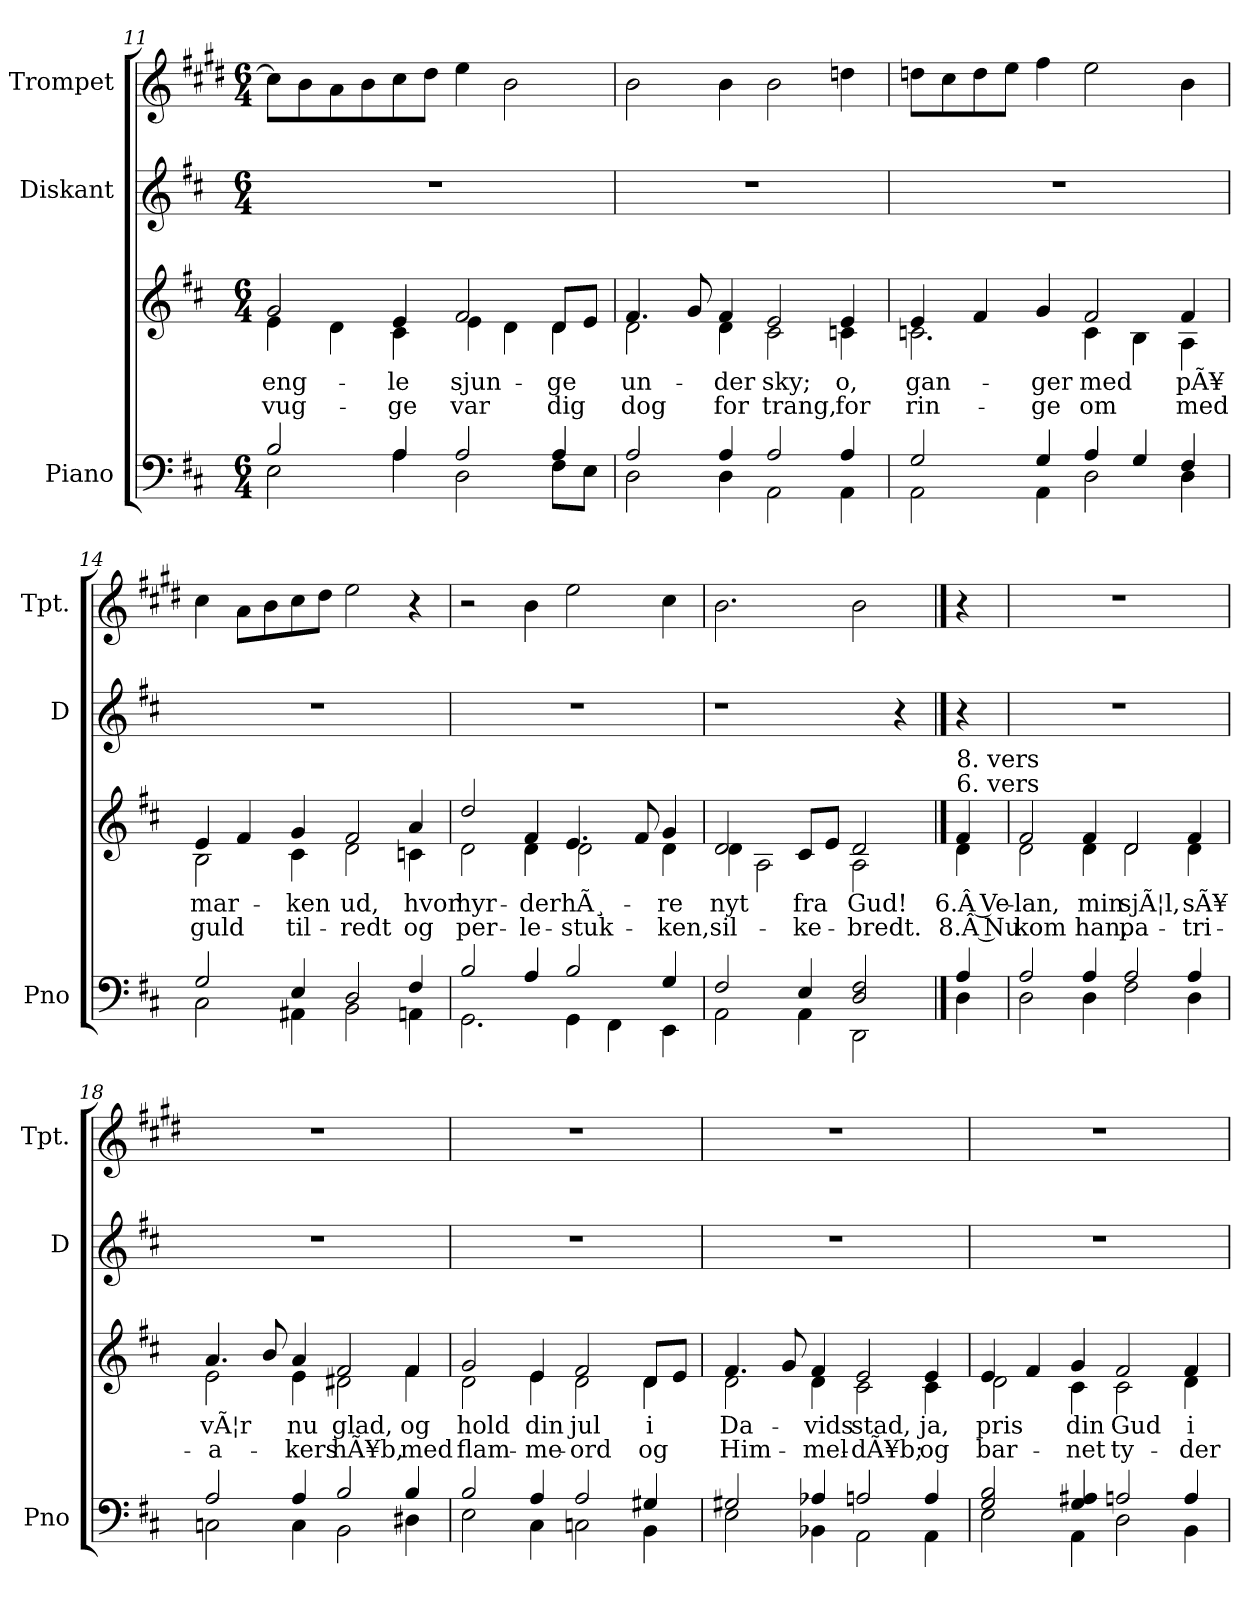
**kern	**kern	**text	**text	**kern	**kern
*part3	*part3	*part3	*part3	*part2	*part1
*staff4	*staff3	*staff3	*staff3	*staff2	*staff1
*I"Piano	*	*	*	*I"Diskant	*I"Trompet
*I'Pno	*	*	*	*I'D	*I'Tpt.
*clefF4	*clefG2	*	*	*clefG2	*clefG2
*	*	*	*	*	*ITrd1c2
*k[f#c#]	*k[f#c#]	*	*	*k[f#c#]	*k[f#c#]
*M6/4	*M6/4	*	*	*M6/4	*M6/4
=11	=11	=11	=11	=11	=11
*^	*	*	*	*	*
!	!	!	!LO:LY:b	!LO:LY:b	!	!
*	*	*^	*	*	*	*
2B/	2E\	2g/	4e\	eng-	vug-	1.r	8b\L]
.	.	.	.	.	.	.	8a\
.	.	.	4d\	.	.	.	8g\
.	.	.	.	.	.	.	8a\
!	!	!	!	!LO:LY:b	!LO:LY:b	!	!
4A/	4A\	4e/	4c#\	-le	-ge	.	8b\
.	.	.	.	.	.	.	8cc#\J
!	!	!	!	!LO:LY:b	!LO:LY:b	!	!
2A/	2D\	2f#/	4e\	sjun-	var	.	4dd\
.	.	.	4d\	.	.	.	2a\
!	!	!	!	!LO:LY:b	!LO:LY:b	!	!
4A/	8F#\L	8d/L	4d\	-ge	dig	.	.
.	8E\J	8e/J	.	.	.	.	.
!!LO:LB:g=z
=12	=12	=12	=12	=12	=12	=12	=12
!	!	!	!	!LO:LY:b	!LO:LY:b	!	!
2A/	2D\	4.f#/	2d\	un-	dog	1.r	2a\
.	.	8g/	.	.	.	.	.
!	!	!	!	!LO:LY:b	!LO:LY:b	!	!
4A/	4D\	4f#/	4d\	-der	for	.	4a\
!	!	!	!	!LO:LY:b	!LO:LY:b	!	!
2A/	2AA\	2e/	2c#\	sky;	trang,	.	2a\
!	!	!	!	!LO:LY:b	!LO:LY:b	!	!
4A/	4AA\	4e/	4cn\	o,	for	.	4ccn\
=13	=13	=13	=13	=13	=13	=13	=13
!	!	!	!	!LO:LY:b	!LO:LY:b	!	!
2G/	2AA\	4e/	2.cn\	gan-	rin-	1.r	8ccn\L
.	.	.	.	.	.	.	8b\
.	.	4f#/	.	.	.	.	8cc\
.	.	.	.	.	.	.	8dd\J
!	!	!	!	!LO:LY:b	!LO:LY:b	!	!
4G/	4AA\	4g/	.	-ger	-ge	.	4ee\
!	!	!	!	!LO:LY:b	!LO:LY:b	!	!
4A/	2D\	2f#/	4c\	med	om	.	2dd\
4G/	.	.	4B\	.	.	.	.
!	!	!	!	!LO:LY:b	!LO:LY:b	!	!
4F#/	4D\	4f#/	4A\	pÃ¥	med	.	4a\
=14	=14	=14	=14	=14	=14	=14	=14
!	!	!	!	!LO:LY:b	!LO:LY:b	!	!
2G/	2C#\	4e/	2B\	mar-	guld	1.r	4b\
.	.	4f#/	.	.	.	.	8g\L
.	.	.	.	.	.	.	8a\
!	!	!	!	!LO:LY:b	!LO:LY:b	!	!
4E/	4AA#X\	4g/	4c#\	-ken	til-	.	8b\
.	.	.	.	.	.	.	8cc#\J
!	!	!	!	!LO:LY:b	!LO:LY:b	!	!
2D/	2BB\	2f#/	2d\	ud,	-redt	.	2dd\
!	!	!	!	!LO:LY:b	!LO:LY:b	!	!
4F#/	4AAn\	4a/	4cn\	hvor	og	.	4r
!!LO:LB:g=z
=15	=15	=15	=15	=15	=15	=15	=15
!	!	!	!	!LO:LY:b	!LO:LY:b	!	!
2B/	2.GG\	2dd/	2d\	hyr-	per-	1.r	2r
!	!	!	!	!LO:LY:b	!LO:LY:b	!	!
4A/	.	4f#/	4d\	-der	-le-	.	4a\
!	!	!	!	!LO:LY:b	!LO:LY:b	!	!
2B/	4GG\	4.e/	2d\	hÃ¸-	-stuk-	.	2dd\
.	4FF#\	.	.	.	.	.	.
.	.	8f#/	.	.	.	.	.
!	!	!	!	!LO:LY:b	!LO:LY:b	!	!
4G/	4EE\	4g/	4d\	-re	-ken,	.	4b\
=16	=16	=16	=16	=16	=16	=16	=16
!	!	!	!	!LO:LY:b	!LO:LY:b	!	!
2F#/	2AA\	2d/	4d\	nyt	sil-	1r	2.a\
.	.	.	2A\	.	.	.	.
!	!	!	!	!LO:LY:b	!LO:LY:b	!	!
4E/	4AA\	8c#/L	.	fra	-ke-	.	.
.	.	8e/J	.	.	.	.	.
!	!	!	!	!LO:LY:b	!LO:LY:b	!	!
2D/ 2F#/	2DD\	2d/	2A\	Gud!	-bredt.	.	2a\
.	.	.	.	.	.	4r	.
!!LO:LB:g=z
==16X2	==16X2	==16X2	==16X2	==16X2	==16X2	==16X2	==16X2
!	!	!LO:TX:a:t=6. vers	!	!	!	!	!
!	!	!LO:TX:a:t=8. vers	!	!	!	!	!
!	!	!	!	!LO:LY:b	!LO:LY:b	!	!
4A/	4D\	4f#/	4d\	6.Â Ve-	8.Â Nu	4r	4r
=17	=17	=17	=17	=17	=17	=17	=17
!	!	!	!	!LO:LY:b	!LO:LY:b	!	!
2A/	2D\	2f#/	2d\	-lan,	kom	1.r	1.r
!	!	!	!	!LO:LY:b	!LO:LY:b	!	!
4A/	4D\	4f#/	4d\	min	han,	.	.
!	!	!	!	!LO:LY:b	!LO:LY:b	!	!
2A/	2F#\	2d/	2d\	sjÃ¦l,	pa-	.	.
!	!	!	!	!LO:LY:b	!LO:LY:b	!	!
4A/	4D\	4f#/	4d\	sÃ¥	-tri-	.	.
=18	=18	=18	=18	=18	=18	=18	=18
!	!	!	!	!LO:LY:b	!LO:LY:b	!	!
2A/	2Cn\	4.a/	2e\	vÃ¦r	-a-	1.r	1.r
.	.	8b/	.	.	.	.	.
!	!	!	!	!LO:LY:b	!LO:LY:b	!	!
4A/	4C\	4a/	4e\	nu	-kers	.	.
!	!	!	!	!LO:LY:b	!LO:LY:b	!	!
2B/	2BB\	2f#/	2d#X\	glad,	hÃ¥b,	.	.
!	!	!	!	!LO:LY:b	!LO:LY:b	!	!
4B/	4D#X\	4f#/	4f#\	og	med	.	.
=19	=19	=19	=19	=19	=19	=19	=19
!	!	!	!	!LO:LY:b	!LO:LY:b	!	!
2B/	2E\	2g/	2d\	hold	flam-	1.r	1.r
!	!	!	!	!LO:LY:b	!LO:LY:b	!	!
4A/	4C#\	4e/	4e\	din	-me-	.	.
!	!	!	!	!LO:LY:b	!LO:LY:b	!	!
2A/	2Cn\	2f#/	2d\	jul	-ord	.	.
!	!	!	!	!LO:LY:b	!LO:LY:b	!	!
4G#X/	4BB\	8d/L	4d\	i	og	.	.
.	.	8e/J	.	.	.	.	.
=20	=20	=20	=20	=20	=20	=20	=20
!	!	!	!	!LO:LY:b	!LO:LY:b	!	!
2G#X/	2E\	4.f#/	2d\	Da-	Him-	1.r	1.r
.	.	8g/	.	.	.	.	.
!	!	!	!	!LO:LY:b	!LO:LY:b	!	!
4A-X/	4BB-X\	4f#/	4d\	-vids	-mel-	.	.
!	!	!	!	!LO:LY:b	!LO:LY:b	!	!
2An/	2AA\	2e/	2c#\	stad,	-dÃ¥b;	.	.
!	!	!	!	!LO:LY:b	!LO:LY:b	!	!
4A/	4AA\	4e/	4c#\	ja,	og	.	.
!!LO:PB:g=z
=21	=21	=21	=21	=21	=21	=21	=21
!	!	!	!	!LO:LY:b	!LO:LY:b	!	!
2G/ 2B/	2E\	4e/	2d\	pris	bar-	1.r	1.r
.	.	4f#/	.	.	.	.	.
!	!	!	!	!LO:LY:b	!LO:LY:b	!	!
4G/ 4A#X/	4AA\	4g/	4c#\	din	-net	.	.
!	!	!	!	!LO:LY:b	!LO:LY:b	!	!
2An/	2D\	2f#/	2c#\	Gud	ty-	.	.
!	!	!	!	!LO:LY:b	!LO:LY:b	!	!
4A/	4BB\	4f#/	4d\	i	-der	.	.
*v	*v	*	*	*	*	*	*
*	*v	*v	*	*	*	*
=	=	=	=	=	=
*-	*-	*-	*-	*-	*-
